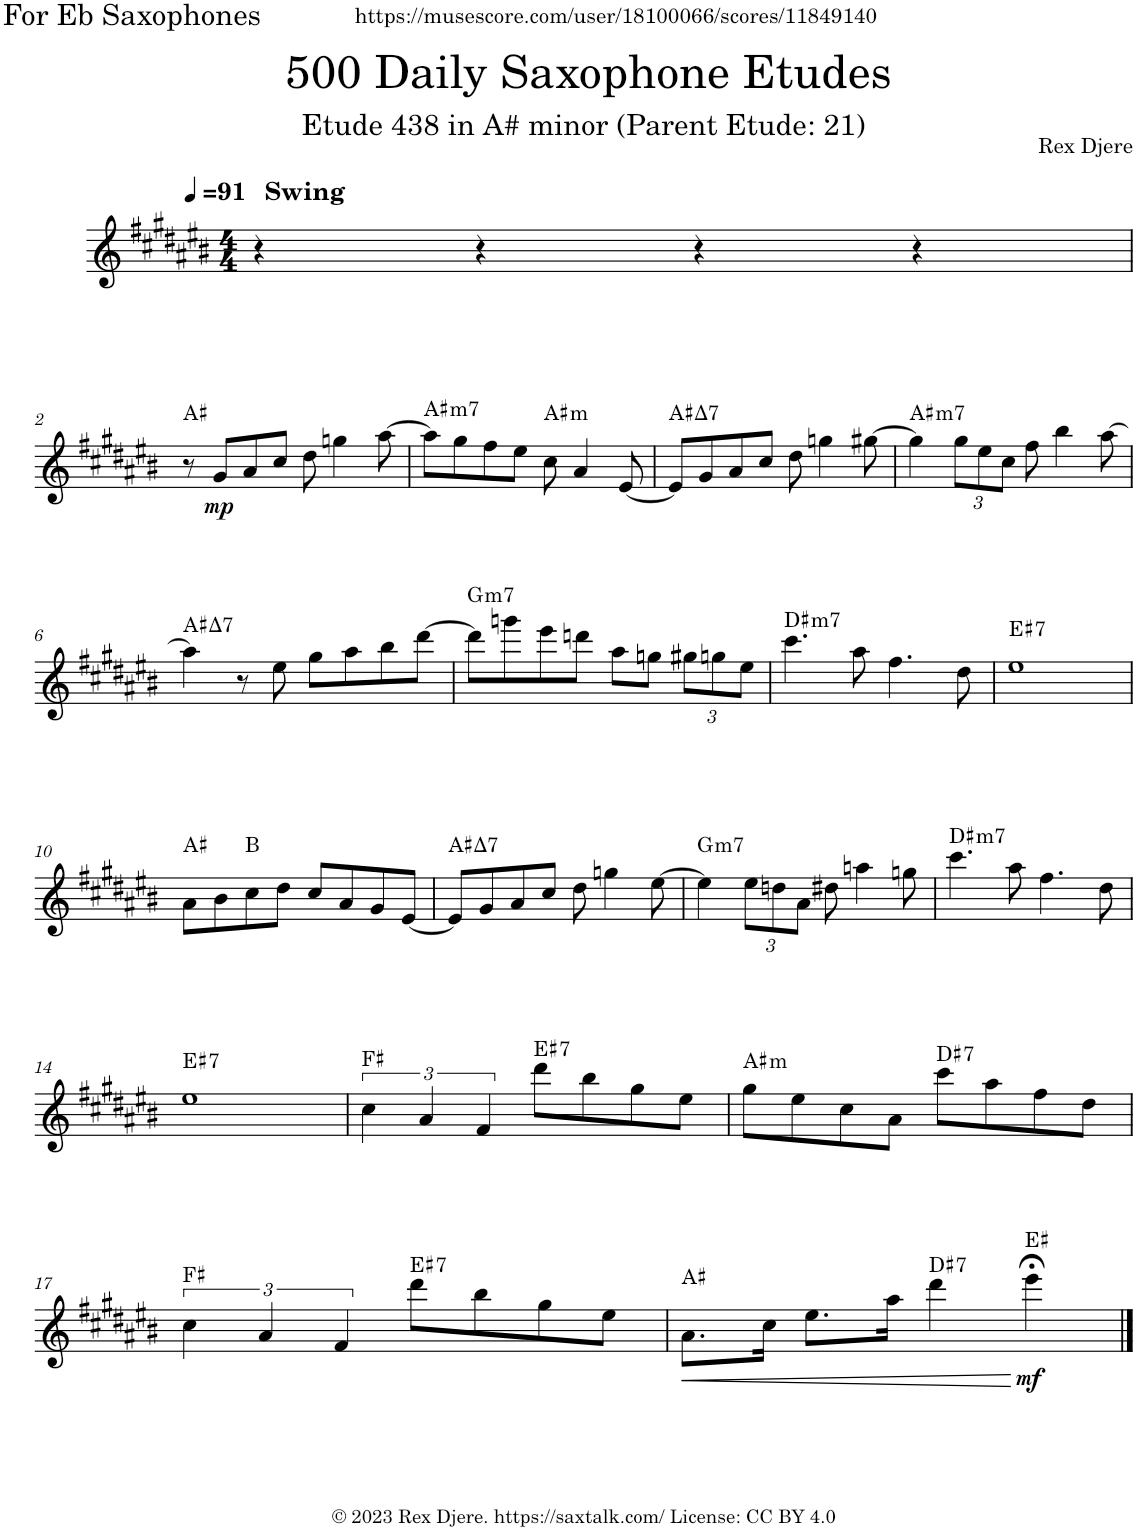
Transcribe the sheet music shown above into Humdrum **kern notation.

**kern	**dynam	**harte
*part1	*part1	*part1
*staff1	*staff1	*
*I"Alto Saxophone	*	*
*I'A. Sax.	*	*
*clefG2	*	*
*Trd5c9	*	*
*k[f#c#g#d#a#e#b#]	*	*
*M4/4	*	*
*MM91	*	*
=1	=1	=1
!LO:TX:a:B:t=Swing	!	!
4r	.	.
4r	.	.
4r	.	.
4r	.	.
!!LO:LB:g=z
=2	=2	=2
8r	.	A#:maj
!	!LO:DY:b	!
8g#/L	mp	.
8a#/	.	.
8cc#/J	.	.
8dd#\	.	.
4ggn\	.	.
[8aa#\	.	.
=3	=3	=3
!	!	!LO:H:kt=m7
8aa#\L]	.	A#:min7
8gg#\	.	.
8ff#\	.	.
8ee#\J	.	.
!	!	!LO:H:kt=m
8cc#\	.	A#:min
4a#/	.	.
[8e#/	.	.
=4	=4	=4
!	!	!LO:H:kt=7
8e#/L]	.	A#:maj7
8g#/	.	.
8a#/	.	.
8cc#/J	.	.
8dd#\	.	.
4ggn\	.	.
[8gg#X\	.	.
=5	=5	=5
!	!	!LO:H:kt=m7
4gg#\]	.	A#:min7
*Xbrackettup	*	*
12gg#\L	.	.
12ee#\	.	.
12cc#\J	.	.
8ff#\	.	.
4bb#\	.	.
[8aa#\	.	.
!!LO:LB:g=z
=6	=6	=6
!	!	!LO:H:kt=7
4aa#\]	.	A#:maj7
8r	.	.
8ee#\	.	.
8gg#\L	.	.
8aa#\	.	.
8bb#\	.	.
[8ddd#\J	.	.
=7	=7	=7
!	!	!LO:H:kt=m7
8ddd#\L]	.	G:min7
8gggn\	.	.
8eee#\	.	.
8dddn\J	.	.
8aa#\L	.	.
8ggn\J	.	.
12gg#X\L	.	.
12ggn\	.	.
12ee#\J	.	.
=8	=8	=8
!	!	!LO:H:kt=m7
4.ccc#\	.	D#:min7
8aa#\	.	.
4.ff#\	.	.
8dd#\	.	.
=9	=9	=9
!	!	!LO:H:kt=7
1ee#	.	E#:7
!!LO:LB:g=z
=10	=10	=10
8a#\L	.	A#:maj
8b#\	.	.
8cc#\	.	B:maj
8dd#\J	.	.
8cc#/L	.	.
8a#/	.	.
8g#/	.	.
[8e#/J	.	.
=11	=11	=11
!	!	!LO:H:kt=7
8e#/L]	.	A#:maj7
8g#/	.	.
8a#/	.	.
8cc#/J	.	.
8dd#\	.	.
4ggn\	.	.
[8ee#\	.	.
=12	=12	=12
!	!	!LO:H:kt=m7
4ee#\]	.	G:min7
12ee#\L	.	.
12ddn\	.	.
12a#\J	.	.
8dd#X\	.	.
4aan\	.	.
8ggn\	.	.
=13	=13	=13
!	!	!LO:H:kt=m7
4.ccc#\	.	D#:min7
8aa#\	.	.
4.ff#\	.	.
8dd#\	.	.
!!LO:LB:g=z
=14	=14	=14
!	!	!LO:H:kt=7
1ee#	.	E#:7
=15	=15	=15
*brackettup	*	*
6cc#\	.	F#:maj
6a#/	.	.
6f#/	.	.
!	!	!LO:H:kt=7
8ddd#\L	.	E#:7
8bb#\	.	.
8gg#\	.	.
8ee#\J	.	.
=16	=16	=16
!	!	!LO:H:kt=m
8gg#\L	.	A#:min
8ee#\	.	.
8cc#\	.	.
8a#\J	.	.
!	!	!LO:H:kt=7
8ccc#\L	.	D#:7
8aa#\	.	.
8ff#\	.	.
8dd#\J	.	.
!!LO:LB:g=z
=17	=17	=17
6cc#\	.	F#:maj
6a#/	.	.
6f#/	.	.
!	!	!LO:H:kt=7
8ddd#\L	.	E#:7
8bb#\	.	.
8gg#\	.	.
8ee#\J	.	.
=18	=18	=18
!	!LO:HP:b	!
8.a#\L	<	A#:maj
16cc#\Jk	.	.
8.ee#\L	.	.
16aa#\Jk	.	.
!	!	!LO:H:kt=7
4ddd#\	.	D#:7
!	!LO:DY:n=1:b	!
4eee#;<\	[ mf	E#:maj
==	==	==
*-	*-	*-
